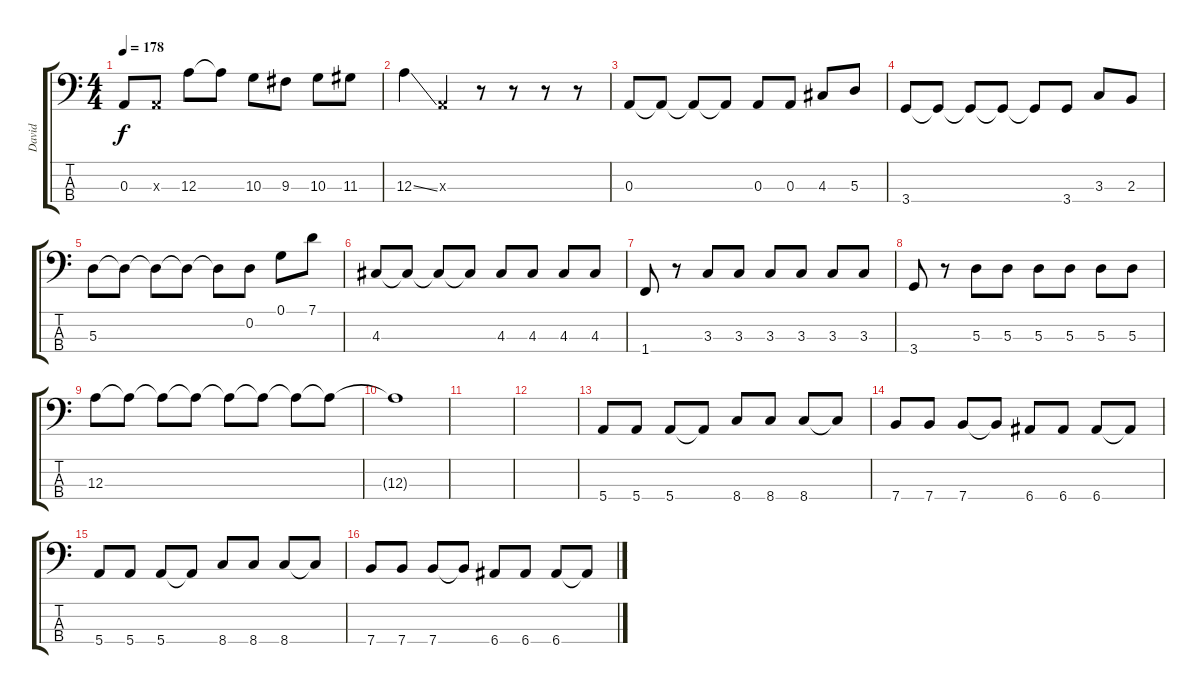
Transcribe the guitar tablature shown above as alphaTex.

\track ("David" "David") {instrument electricbassfinger}
\staff {score tabs}
\tuning (G2 D2 A1 E1) {hide}
\ts (4 4)
\tempo 178
\clef f4
\ks c
0.3.8{dy f} 0.3{x}.8 12.3.8 12.3{t}.8 10.3.8 9.3.8 10.3.8 11.3.8 |
12.3{ss}.4 0.3{x}.4 r.8 r.8 r.8 r.8 |
0.3.8 0.3{t}.8 0.3{t}.8 0.3{t}.8 0.3.8 0.3.8 4.3.8 5.3.8 |
3.4.8 3.4{t}.8 3.4{t}.8 3.4{t}.8 3.4{t}.8 3.4.8 3.3.8 2.3.8 |
5.3.8 5.3{t}.8 5.3{t}.8 5.3{t}.8 5.3{t}.8 0.2.8 0.1.8 7.1.8 |
4.3.8 4.3{t}.8 4.3{t}.8 4.3{t}.8 4.3.8 4.3.8 4.3.8 4.3.8 |
1.4.8 r.8 3.3.8 3.3.8 3.3.8 3.3.8 3.3.8 3.3.8 |
3.4.8 r.8 5.3.8 5.3.8 5.3.8 5.3.8 5.3.8 5.3.8 |
12.3.8 12.3{t}.8 12.3{t}.8 12.3{t}.8 12.3{t}.8 12.3{t}.8 12.3{t}.8 12.3{t}.8 |
12.3{t}.1 |
|
|
5.4.8 5.4.8 5.4.8 5.4{t}.8 8.4.8 8.4.8 8.4.8 8.4{t}.8 |
7.4.8 7.4.8 7.4.8 7.4{t}.8 6.4.8 6.4.8 6.4.8 6.4{t}.8 |
5.4.8 5.4.8 5.4.8 5.4{t}.8 8.4.8 8.4.8 8.4.8 8.4{t}.8 |
7.4.8 7.4.8 7.4.8 7.4{t}.8 6.4.8 6.4.8 6.4.8 6.4{t}.8
